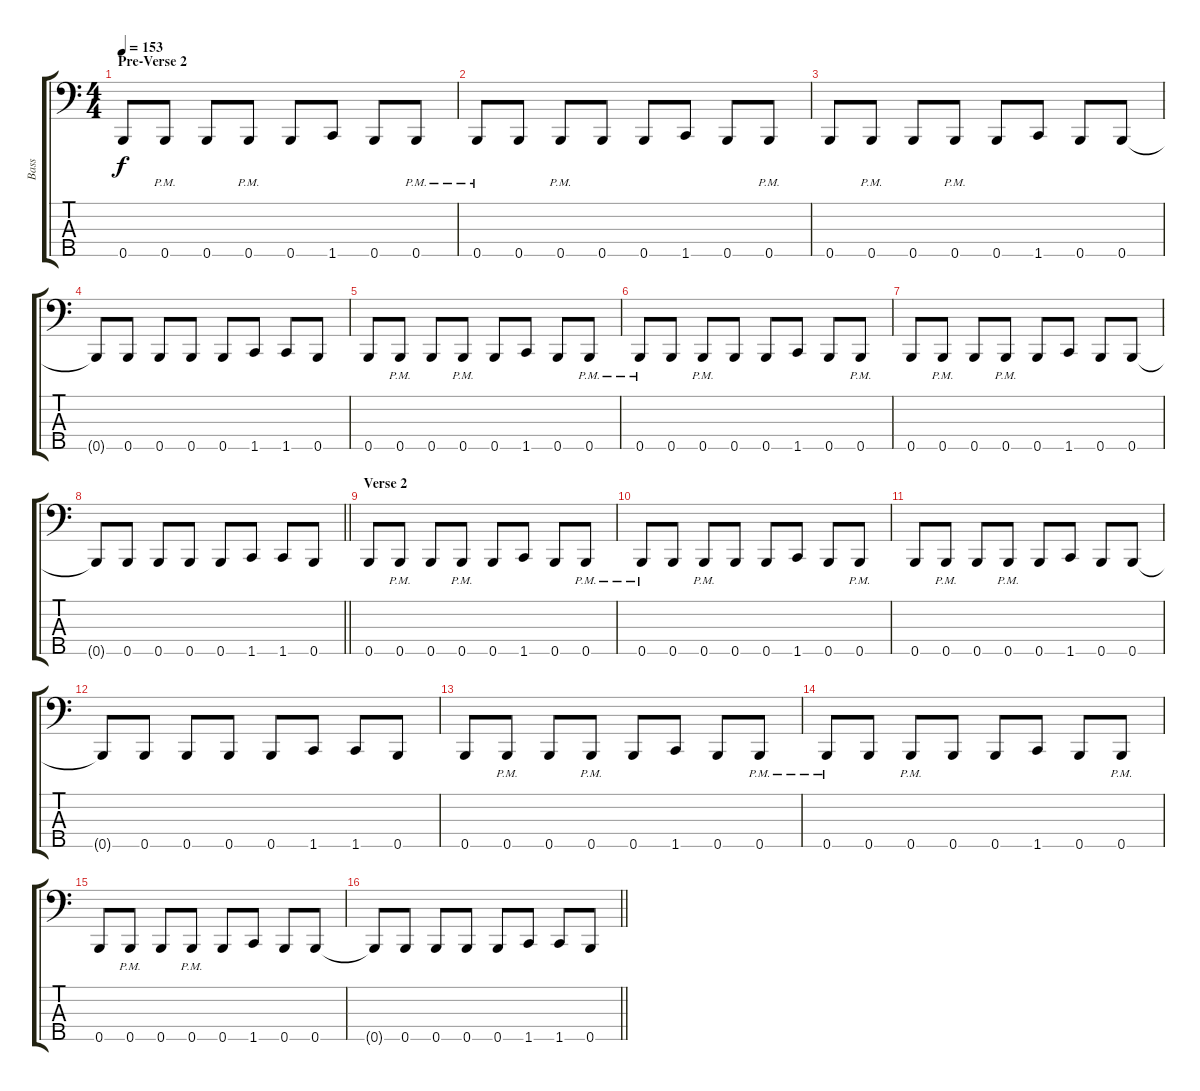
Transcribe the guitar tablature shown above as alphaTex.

\track ("Bass" "Bass") {instrument electricbassfinger}
\staff {score tabs}
\tuning (A2 E2 B1 Gb1 B0) {hide}
\ts (4 4)
\section ("" "Pre-Verse 2")
\tempo 153
\clef f4
\ks c
0.5.8{dy f} 0.5{pm}.8 0.5.8 0.5{pm}.8 0.5.8 1.5.8 0.5.8 0.5{pm}.8 |
0.5{pm}.8 0.5.8 0.5{pm}.8 0.5.8 0.5.8 1.5.8 0.5.8 0.5{pm}.8 |
0.5.8 0.5{pm}.8 0.5.8 0.5{pm}.8 0.5.8 1.5.8 0.5.8 0.5.8 |
0.5{t}.8 0.5.8 0.5.8 0.5.8 0.5.8 1.5.8 1.5.8 0.5.8 |
0.5.8 0.5{pm}.8 0.5.8 0.5{pm}.8 0.5.8 1.5.8 0.5.8 0.5{pm}.8 |
0.5{pm}.8 0.5.8 0.5{pm}.8 0.5.8 0.5.8 1.5.8 0.5.8 0.5{pm}.8 |
0.5.8 0.5{pm}.8 0.5.8 0.5{pm}.8 0.5.8 1.5.8 0.5.8 0.5.8 |
\barLineRight lightlight
0.5{t}.8 0.5.8 0.5.8 0.5.8 0.5.8 1.5.8 1.5.8 0.5.8 |
\section ("" "Verse 2")
0.5.8 0.5{pm}.8 0.5.8 0.5{pm}.8 0.5.8 1.5.8 0.5.8 0.5{pm}.8 |
0.5{pm}.8 0.5.8 0.5{pm}.8 0.5.8 0.5.8 1.5.8 0.5.8 0.5{pm}.8 |
0.5.8 0.5{pm}.8 0.5.8 0.5{pm}.8 0.5.8 1.5.8 0.5.8 0.5.8 |
0.5{t}.8 0.5.8 0.5.8 0.5.8 0.5.8 1.5.8 1.5.8 0.5.8 |
0.5.8 0.5{pm}.8 0.5.8 0.5{pm}.8 0.5.8 1.5.8 0.5.8 0.5{pm}.8 |
0.5{pm}.8 0.5.8 0.5{pm}.8 0.5.8 0.5.8 1.5.8 0.5.8 0.5{pm}.8 |
0.5.8 0.5{pm}.8 0.5.8 0.5{pm}.8 0.5.8 1.5.8 0.5.8 0.5.8 |
\barLineRight lightlight
0.5{t}.8 0.5.8 0.5.8 0.5.8 0.5.8 1.5.8 1.5.8 0.5.8
